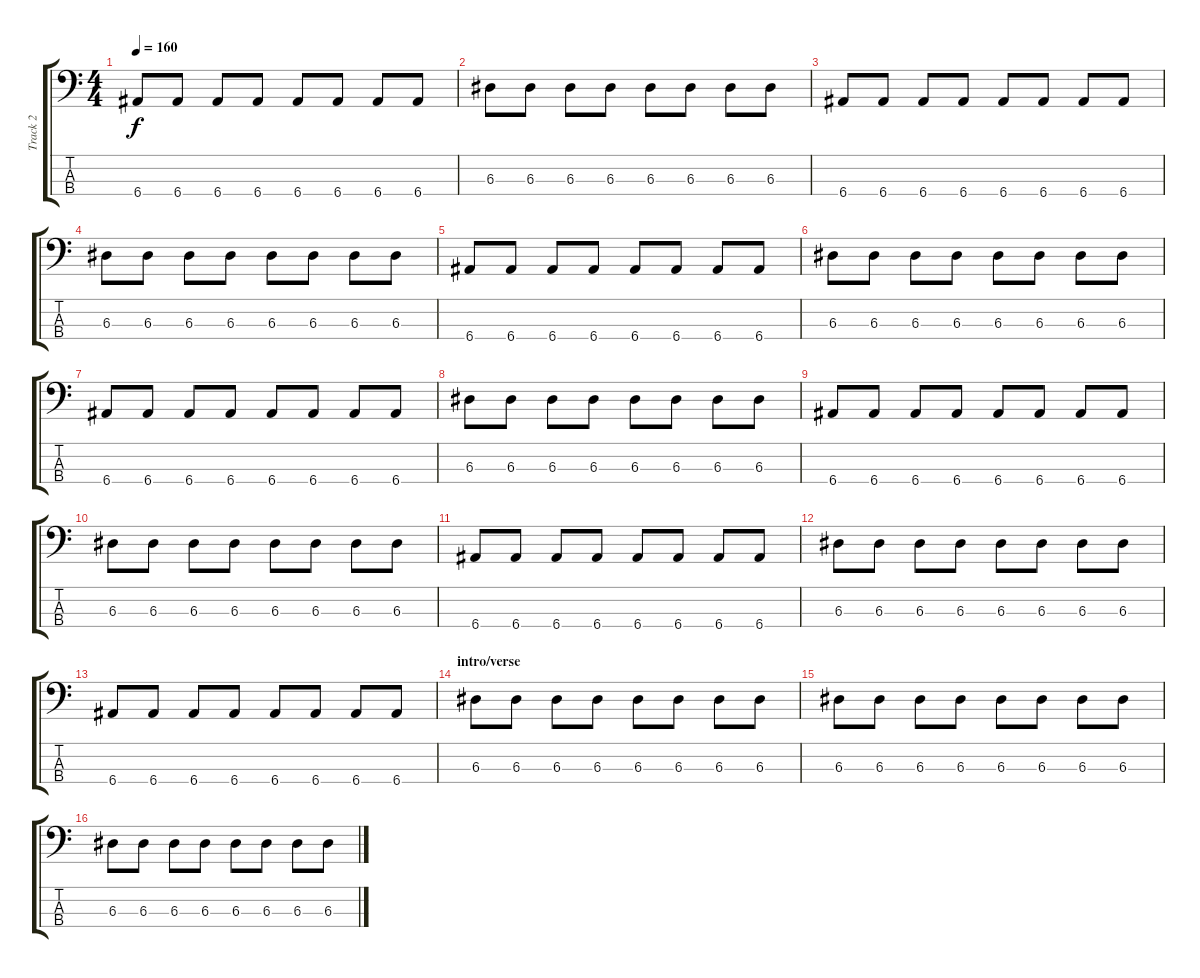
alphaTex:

\track ("Track 2" "Track 2") {instrument electricbasspick}
\staff {score tabs}
\tuning (G2 D2 A1 E1) {hide}
\ts (4 4)
\tempo 160
\clef f4
\ks c
6.4.8{dy f} 6.4.8 6.4.8 6.4.8 6.4.8 6.4.8 6.4.8 6.4.8 |
6.3.8 6.3.8 6.3.8 6.3.8 6.3.8 6.3.8 6.3.8 6.3.8 |
6.4.8 6.4.8 6.4.8 6.4.8 6.4.8 6.4.8 6.4.8 6.4.8 |
6.3.8 6.3.8 6.3.8 6.3.8 6.3.8 6.3.8 6.3.8 6.3.8 |
6.4.8 6.4.8 6.4.8 6.4.8 6.4.8 6.4.8 6.4.8 6.4.8 |
6.3.8 6.3.8 6.3.8 6.3.8 6.3.8 6.3.8 6.3.8 6.3.8 |
6.4.8 6.4.8 6.4.8 6.4.8 6.4.8 6.4.8 6.4.8 6.4.8 |
6.3.8 6.3.8 6.3.8 6.3.8 6.3.8 6.3.8 6.3.8 6.3.8 |
6.4.8 6.4.8 6.4.8 6.4.8 6.4.8 6.4.8 6.4.8 6.4.8 |
6.3.8 6.3.8 6.3.8 6.3.8 6.3.8 6.3.8 6.3.8 6.3.8 |
6.4.8 6.4.8 6.4.8 6.4.8 6.4.8 6.4.8 6.4.8 6.4.8 |
6.3.8 6.3.8 6.3.8 6.3.8 6.3.8 6.3.8 6.3.8 6.3.8 |
6.4.8 6.4.8 6.4.8 6.4.8 6.4.8 6.4.8 6.4.8 6.4.8 |
\section ("" "intro/verse")
6.3.8 6.3.8 6.3.8 6.3.8 6.3.8 6.3.8 6.3.8 6.3.8 |
6.3.8 6.3.8 6.3.8 6.3.8 6.3.8 6.3.8 6.3.8 6.3.8 |
6.3.8 6.3.8 6.3.8 6.3.8 6.3.8 6.3.8 6.3.8 6.3.8
